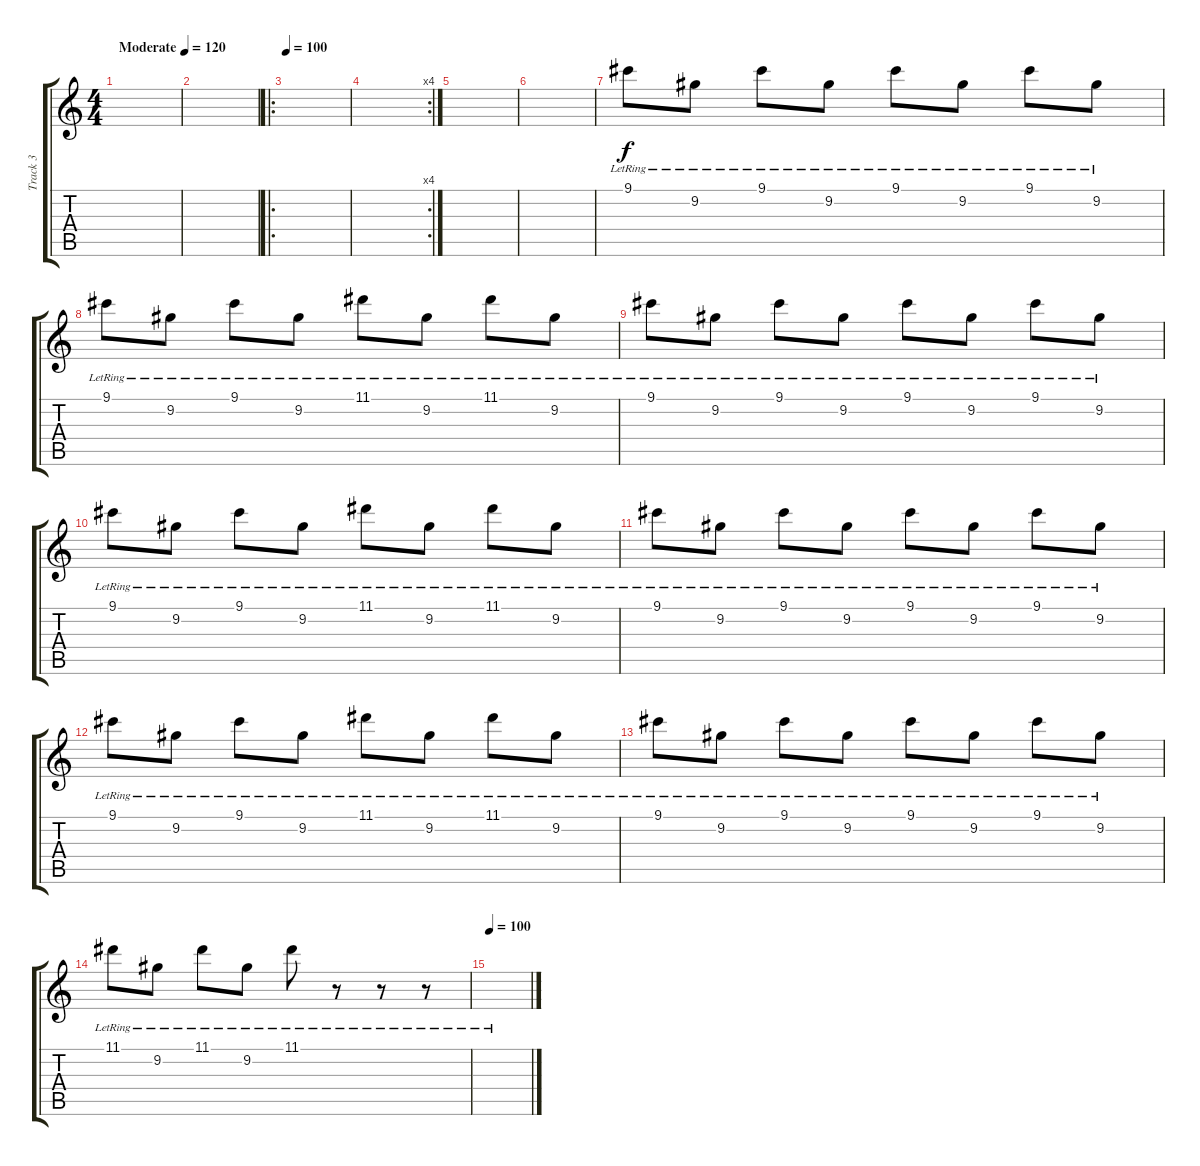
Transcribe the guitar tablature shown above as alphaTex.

\track ("Track 3" "Track 3") {instrument distortionguitar}
\staff {score tabs}
\tuning (E4 B3 G3 D3 A2 D2) {hide}
\ts (4 4)
\tempo (120 "Moderate")
\tempo 100
\tempo (120 "Moderate")
\clef g2
\ks c
|
|
\ro
\tempo 100
|
\rc 4
|
|
|
9.1{lr}.8 9.2{lr}.8 9.1{lr}.8 9.2{lr}.8 9.1{lr}.8 9.2{lr}.8 9.1{lr}.8 9.2{lr}.8 |
9.1{lr}.8 9.2{lr}.8 9.1{lr}.8 9.2{lr}.8 11.1{lr}.8 9.2{lr}.8 11.1{lr}.8 9.2{lr}.8 |
9.1{lr}.8 9.2{lr}.8 9.1{lr}.8 9.2{lr}.8 9.1{lr}.8 9.2{lr}.8 9.1{lr}.8 9.2{lr}.8 |
9.1{lr}.8 9.2{lr}.8 9.1{lr}.8 9.2{lr}.8 11.1{lr}.8 9.2{lr}.8 11.1{lr}.8 9.2{lr}.8 |
9.1{lr}.8 9.2{lr}.8 9.1{lr}.8 9.2{lr}.8 9.1{lr}.8 9.2{lr}.8 9.1{lr}.8 9.2{lr}.8 |
9.1{lr}.8 9.2{lr}.8 9.1{lr}.8 9.2{lr}.8 11.1{lr}.8 9.2{lr}.8 11.1{lr}.8 9.2{lr}.8 |
9.1{lr}.8 9.2{lr}.8 9.1{lr}.8 9.2{lr}.8 9.1{lr}.8 9.2{lr}.8 9.1{lr}.8 9.2{lr}.8 |
11.1{lr}.8 9.2{lr}.8 11.1{lr}.8 9.2{lr}.8 11.1{lr}.8 r.8 r.8 r.8 |
\tempo 100
